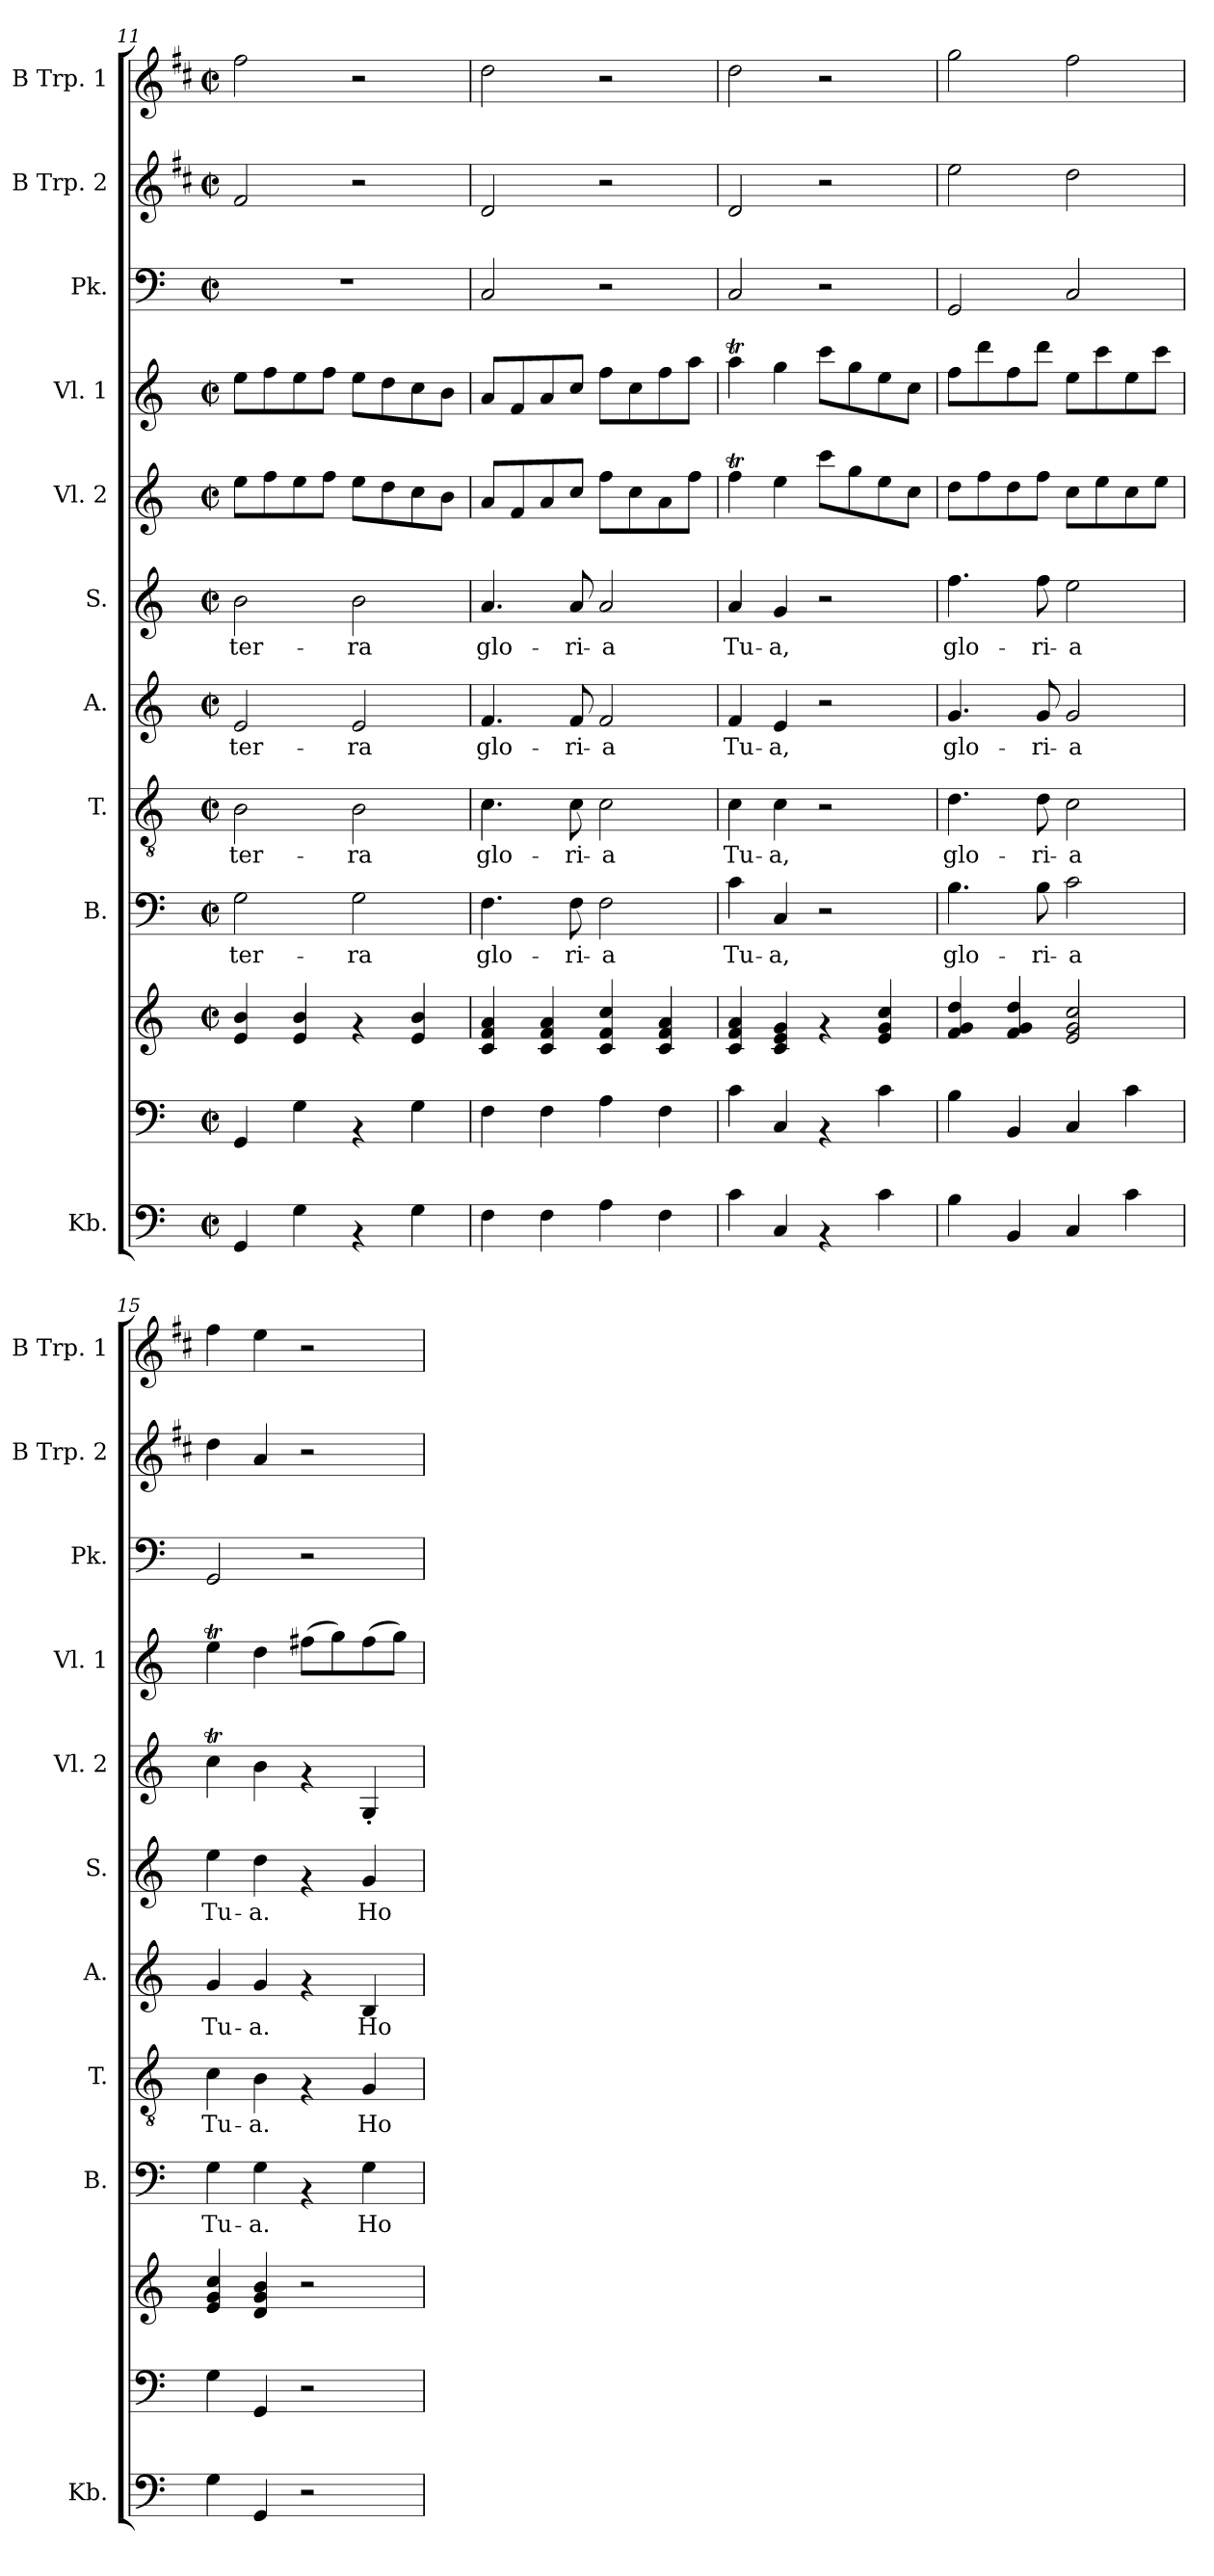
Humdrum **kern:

**kern	**kern	**kern	**kern	**text	**kern	**text	**kern	**text	**kern	**text	**kern	**kern	**kern	**kern	**kern
*part11	*part10	*part10	*part9	*part9	*part8	*part8	*part7	*part7	*part6	*part6	*part5	*part4	*part3	*part2	*part1
*staff12	*staff11	*staff10	*staff9	*staff9	*staff8	*staff8	*staff7	*staff7	*staff6	*staff6	*staff5	*staff4	*staff3	*staff2	*staff1
*I"Kb.	*	*	*I"B.	*	*I"T.	*	*I"A.	*	*I"S.	*	*I"Vl. 2	*I"Vl. 1	*I"Pk.	*I"B Trp. 2	*I"B Trp. 1
*I'Kb.	*	*	*I'B.	*	*I'T.	*	*I'A.	*	*I'S.	*	*I'Vl. 2	*I'Vl. 1	*I'Pk.	*I'B Trp. 2	*I'B Trp. 1
*clefF4	*clefF4	*clefG2	*clefF4	*	*clefGv2	*	*clefG2	*	*clefG2	*	*clefG2	*clefG2	*clefF4	*clefG2	*clefG2
*	*	*	*	*	*	*	*	*	*	*	*	*	*	*ITrd1c2	*ITrd1c2
*k[]	*k[]	*k[]	*k[]	*	*k[]	*	*k[]	*	*k[]	*	*k[]	*k[]	*k[]	*k[]	*k[]
*C:	*C:	*C:	*C:	*	*C:	*	*C:	*	*C:	*	*C:	*C:	*C:	*C:	*C:
*M2/2	*M2/2	*M2/2	*M2/2	*	*M2/2	*	*M2/2	*	*M2/2	*	*M2/2	*M2/2	*M2/2	*M2/2	*M2/2
*met(c|)	*met(c|)	*met(c|)	*met(c|)	*	*met(c|)	*	*met(c|)	*	*met(c|)	*	*met(c|)	*met(c|)	*met(c|)	*met(c|)	*met(c|)
=11	=11	=11	=11	=11	=11	=11	=11	=11	=11	=11	=11	=11	=11	=11	=11
!	!	!	!	!LO:LY:b	!	!LO:LY:b	!	!LO:LY:b	!	!LO:LY:b	!	!	!	!	!
4GG/	4GG/	4e/ 4b/	2G\	ter-	2B\	ter-	2e/	ter-	2b\	ter-	8ee\L	8ee\L	1r	2e/	2ee\
.	.	.	.	.	.	.	.	.	.	.	8ff\	8ff\	.	.	.
4G\	4G\	4e/ 4b/	.	.	.	.	.	.	.	.	8ee\	8ee\	.	.	.
.	.	.	.	.	.	.	.	.	.	.	8ff\J	8ff\J	.	.	.
!	!	!	!	!LO:LY:b	!	!LO:LY:b	!	!LO:LY:b	!	!LO:LY:b	!	!	!	!	!
4rAA	4rAA	4rf	2G\	-ra	2B\	-ra	2e/	-ra	2b\	-ra	8ee\L	8ee\L	.	2r	2r
.	.	.	.	.	.	.	.	.	.	.	8dd\	8dd\	.	.	.
4G\	4G\	4e/ 4b/	.	.	.	.	.	.	.	.	8cc\	8cc\	.	.	.
.	.	.	.	.	.	.	.	.	.	.	8b\J	8b\J	.	.	.
=12	=12	=12	=12	=12	=12	=12	=12	=12	=12	=12	=12	=12	=12	=12	=12
!	!	!	!	!LO:LY:b	!	!LO:LY:b	!	!LO:LY:b	!	!LO:LY:b	!	!	!	!	!
4F\	4F\	4c/ 4f/ 4a/	4.F\	glo-	4.c\	glo-	4.f/	glo-	4.a/	glo-	8a/L	8a/L	2C/	2c/	2cc\
.	.	.	.	.	.	.	.	.	.	.	8f/	8f/	.	.	.
4F\	4F\	4c/ 4f/ 4a/	.	.	.	.	.	.	.	.	8a/	8a/	.	.	.
!	!	!	!	!LO:LY:b	!	!LO:LY:b	!	!LO:LY:b	!	!LO:LY:b	!	!	!	!	!
.	.	.	8F\	-ri-	8c\	-ri-	8f/	-ri-	8a/	-ri-	8cc/J	8cc/J	.	.	.
!	!	!	!	!LO:LY:b	!	!LO:LY:b	!	!LO:LY:b	!	!LO:LY:b	!	!	!	!	!
4A\	4A\	4c/ 4f/ 4cc/	2F\	-a	2c\	-a	2f/	-a	2a/	-a	8ff\L	8ff\L	2r	2r	2r
.	.	.	.	.	.	.	.	.	.	.	8cc\	8cc\	.	.	.
4F\	4F\	4c/ 4f/ 4a/	.	.	.	.	.	.	.	.	8a\	8ff\	.	.	.
.	.	.	.	.	.	.	.	.	.	.	8ff\J	8aa\J	.	.	.
=13	=13	=13	=13	=13	=13	=13	=13	=13	=13	=13	=13	=13	=13	=13	=13
!	!	!	!	!LO:LY:b	!	!LO:LY:b	!	!LO:LY:b	!	!LO:LY:b	!	!	!	!	!
4c\	4c\	4c/ 4f/ 4a/	4c\	Tu-	4c\	Tu-	4f/	Tu-	4a/	Tu-	4ffT\	4aaT\	2C/	2c/	2cc\
!	!	!	!	!LO:LY:b	!	!LO:LY:b	!	!LO:LY:b	!	!LO:LY:b	!	!	!	!	!
4C/	4C/	4c/ 4e/ 4g/	4C/	-a,	4c\	-a,	4e/	-a,	4g/	-a,	4ee\	4gg\	.	.	.
4rAA	4rAA	4rf	2r	.	2r	.	2r	.	2r	.	8ccc\L	8ccc\L	2r	2r	2r
.	.	.	.	.	.	.	.	.	.	.	8gg\	8gg\	.	.	.
4c\	4c\	4e/ 4g/ 4cc/	.	.	.	.	.	.	.	.	8ee\	8ee\	.	.	.
.	.	.	.	.	.	.	.	.	.	.	8cc\J	8cc\J	.	.	.
=14	=14	=14	=14	=14	=14	=14	=14	=14	=14	=14	=14	=14	=14	=14	=14
!	!	!	!	!LO:LY:b	!	!LO:LY:b	!	!LO:LY:b	!	!LO:LY:b	!	!	!	!	!
4B\	4B\	4f/ 4g/ 4dd/	4.B\	glo-	4.d\	glo-	4.g/	glo-	4.ff\	glo-	8dd\L	8ff\L	2GG/	2dd\	2ff\
.	.	.	.	.	.	.	.	.	.	.	8ff\	8ddd\	.	.	.
4BB/	4BB/	4f/ 4g/ 4dd/	.	.	.	.	.	.	.	.	8dd\	8ff\	.	.	.
!	!	!	!	!LO:LY:b	!	!LO:LY:b	!	!LO:LY:b	!	!LO:LY:b	!	!	!	!	!
.	.	.	8B\	-ri-	8d\	-ri-	8g/	-ri-	8ff\	-ri-	8ff\J	8ddd\J	.	.	.
!	!	!	!	!LO:LY:b	!	!LO:LY:b	!	!LO:LY:b	!	!LO:LY:b	!	!	!	!	!
4C/	4C/	2e/ 2g/ 2cc/	2c\	-a	2c\	-a	2g/	-a	2ee\	-a	8cc\L	8ee\L	2C/	2cc\	2ee\
.	.	.	.	.	.	.	.	.	.	.	8ee\	8ccc\	.	.	.
4c\	4c\	.	.	.	.	.	.	.	.	.	8cc\	8ee\	.	.	.
.	.	.	.	.	.	.	.	.	.	.	8ee\J	8ccc\J	.	.	.
=15	=15	=15	=15	=15	=15	=15	=15	=15	=15	=15	=15	=15	=15	=15	=15
!	!	!	!	!LO:LY:b	!	!LO:LY:b	!	!LO:LY:b	!	!LO:LY:b	!	!	!	!	!
4G\	4G\	4e/ 4g/ 4cc/	4G\	Tu-	4c\	Tu-	4g/	Tu-	4ee\	Tu-	4ccT\	4eet\	2GG/	4cc\	4ee\
!	!	!	!	!LO:LY:b	!	!LO:LY:b	!	!LO:LY:b	!	!LO:LY:b	!	!	!	!	!
4GG/	4GG/	4d/ 4g/ 4b/	4G\	-a.	4B\	-a.	4g/	-a.	4dd\	-a.	4b\	4dd\	.	4g/	4dd\
2r	2r	2r	4rAA	.	4rF	.	4rf	.	4rf	.	4rf	(>8ff#X\L	2r	2r	2r
.	.	.	.	.	.	.	.	.	.	.	.	8gg\)	.	.	.
!	!	!	!	!LO:LY:b	!	!LO:LY:b	!	!LO:LY:b	!	!LO:LY:b	!	!	!	!	!
.	.	.	4G\	Ho-	4G/	Ho-	4B/	Ho-	4g/	Ho-	4G'</	(>8ff#\	.	.	.
.	.	.	.	.	.	.	.	.	.	.	.	8gg\J)	.	.	.
=	=	=	=	=	=	=	=	=	=	=	=	=	=	=	=
*-	*-	*-	*-	*-	*-	*-	*-	*-	*-	*-	*-	*-	*-	*-	*-
